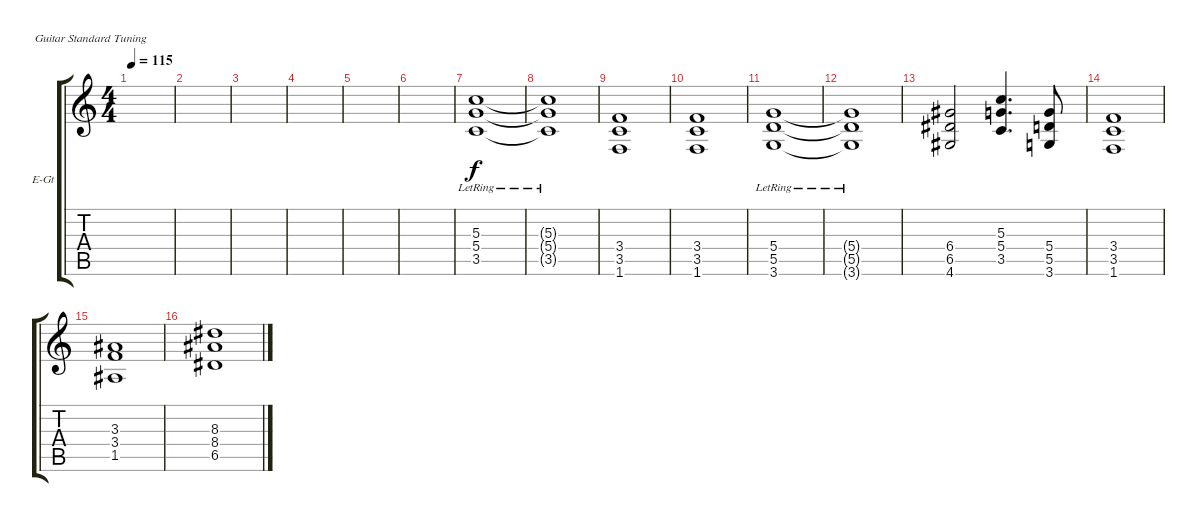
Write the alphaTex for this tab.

\bracketExtendMode groupsimilarinstruments
\firstSystemTrackNameOrientation horizontal
\otherSystemsTrackNameOrientation horizontal
\track ("Ðèòì" "E-Gt") {instrument distortionguitar}
\staff {score tabs}
\tuning (E4 B3 G3 D3 A2 E2)
\ts (4 4)
\tempo 115
\clef g2
\ks c
|
|
|
|
|
|
(5.3{lr} 5.4{lr} 3.5{lr}).1 |
(5.3{lr t} 5.4{lr t} 3.5{lr t}).1 |
(3.4 3.5 1.6).1 |
(3.4 3.5 1.6).1 |
(5.4{lr} 5.5{lr} 3.6{lr}).1 |
(5.4{lr t} 5.5{lr t} 3.6{lr t}).1 |
(6.4 6.5 4.6).2 (5.3 5.4 3.5).4{d} (5.4 5.5 3.6).8 |
(3.4 3.5 1.6).1 |
(3.3 3.4 1.5).1 |
(8.3 8.4 6.5).1
